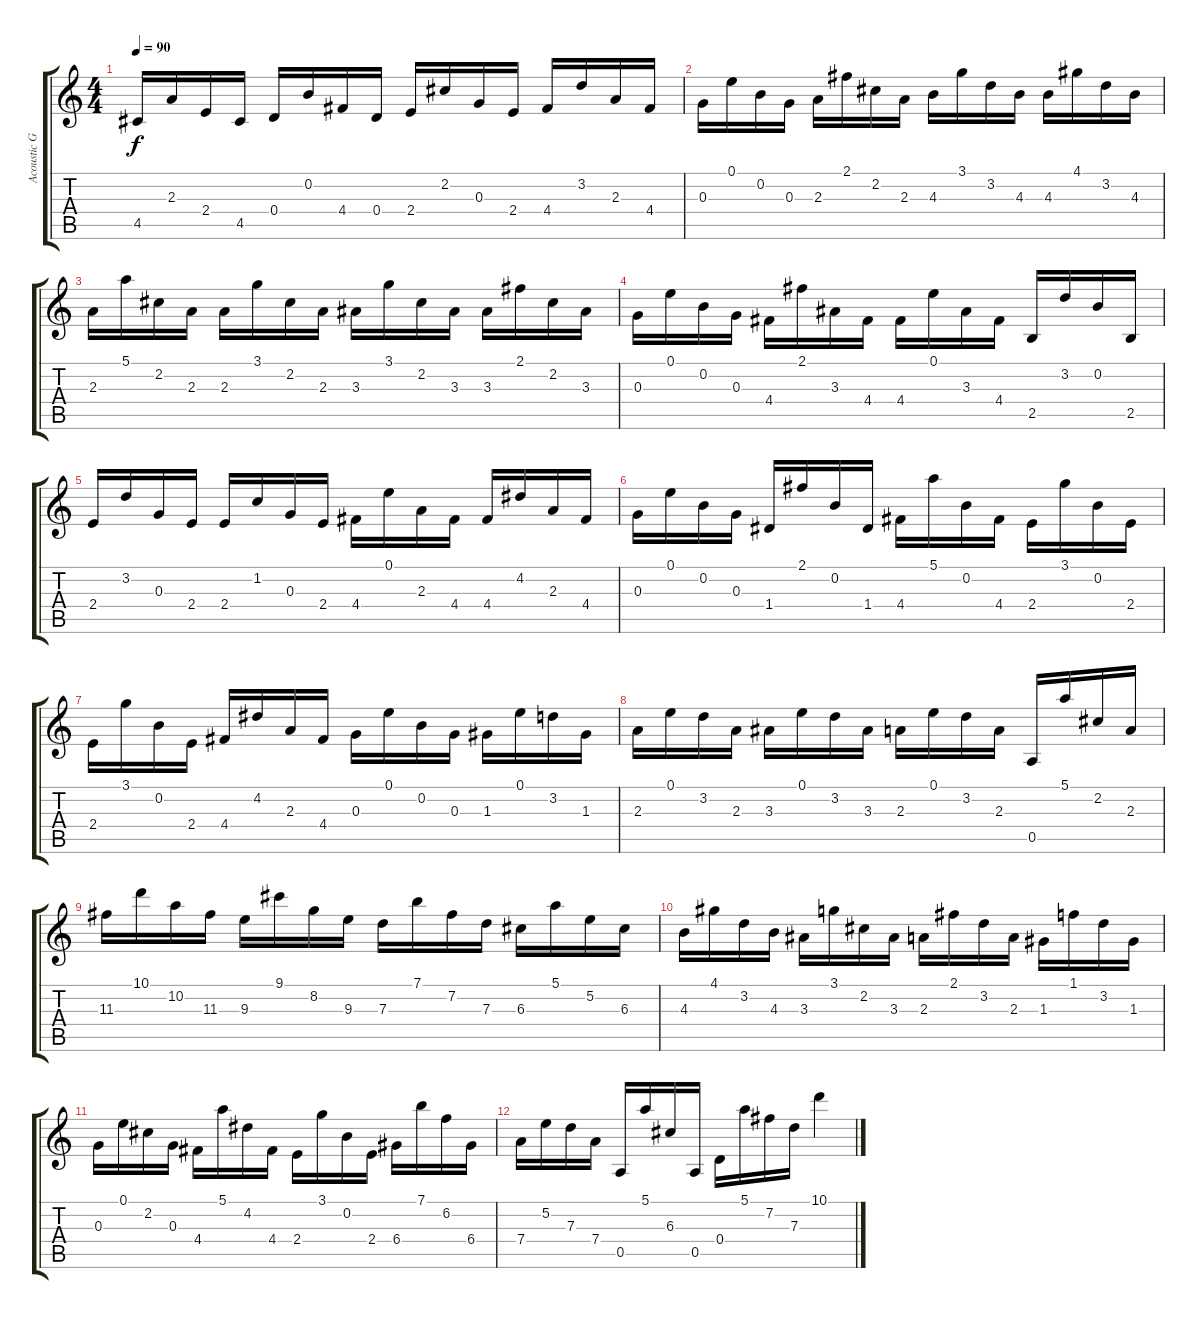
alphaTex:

\track ("Acoustic Guitar" "Acoustic G") {instrument acousticguitarnylon}
\staff {score tabs}
\tuning (E4 B3 G3 D3 A2 E2) {hide}
\ts (4 4)
\tempo 90
\clef g2
\ks c
4.5.16{dy f} 2.3.16 2.4.16 4.5.16 0.4.16 0.2.16 4.4.16 0.4.16 2.4.16 2.2.16 0.3.16 2.4.16 4.4.16 3.2.16 2.3.16 4.4.16 |
0.3.16 0.1.16 0.2.16 0.3.16 2.3.16 2.1.16 2.2.16 2.3.16 4.3.16 3.1.16 3.2.16 4.3.16 4.3.16 4.1.16 3.2.16 4.3.16 |
2.3.16 5.1.16 2.2.16 2.3.16 2.3.16 3.1.16 2.2.16 2.3.16 3.3.16 3.1.16 2.2.16 3.3.16 3.3.16 2.1.16 2.2.16 3.3.16 |
0.3.16 0.1.16 0.2.16 0.3.16 4.4.16 2.1.16 3.3.16 4.4.16 4.4.16 0.1.16 3.3.16 4.4.16 2.5.16 3.2.16 0.2.16 2.5.16 |
2.4.16 3.2.16 0.3.16 2.4.16 2.4.16 1.2.16 0.3.16 2.4.16 4.4.16 0.1.16 2.3.16 4.4.16 4.4.16 4.2.16 2.3.16 4.4.16 |
0.3.16 0.1.16 0.2.16 0.3.16 1.4.16 2.1.16 0.2.16 1.4.16 4.4.16 5.1.16 0.2.16 4.4.16 2.4.16 3.1.16 0.2.16 2.4.16 |
2.4.16 3.1.16 0.2.16 2.4.16 4.4.16 4.2.16 2.3.16 4.4.16 0.3.16 0.1.16 0.2.16 0.3.16 1.3.16 0.1.16 3.2.16 1.3.16 |
2.3.16 0.1.16 3.2.16 2.3.16 3.3.16 0.1.16 3.2.16 3.3.16 2.3.16 0.1.16 3.2.16 2.3.16 0.5.16 5.1.16 2.2.16 2.3.16 |
11.3.16 10.1.16 10.2.16 11.3.16 9.3.16 9.1.16 8.2.16 9.3.16 7.3.16 7.1.16 7.2.16 7.3.16 6.3.16 5.1.16 5.2.16 6.3.16 |
4.3.16 4.1.16 3.2.16 4.3.16 3.3.16 3.1.16 2.2.16 3.3.16 2.3.16 2.1.16 3.2.16 2.3.16 1.3.16 1.1.16 3.2.16 1.3.16 |
0.3.16 0.1.16 2.2.16 0.3.16 4.4.16 5.1.16 4.2.16 4.4.16 2.4.16 3.1.16 0.2.16 2.4.16 6.4.16 7.1.16 6.2.16 6.4.16 |
7.4.16 5.2.16 7.3.16 7.4.16 0.5.16 5.1.16 6.3.16 0.5.16 0.4.16 5.1.16 7.2.16 7.3.16 10.1.4
